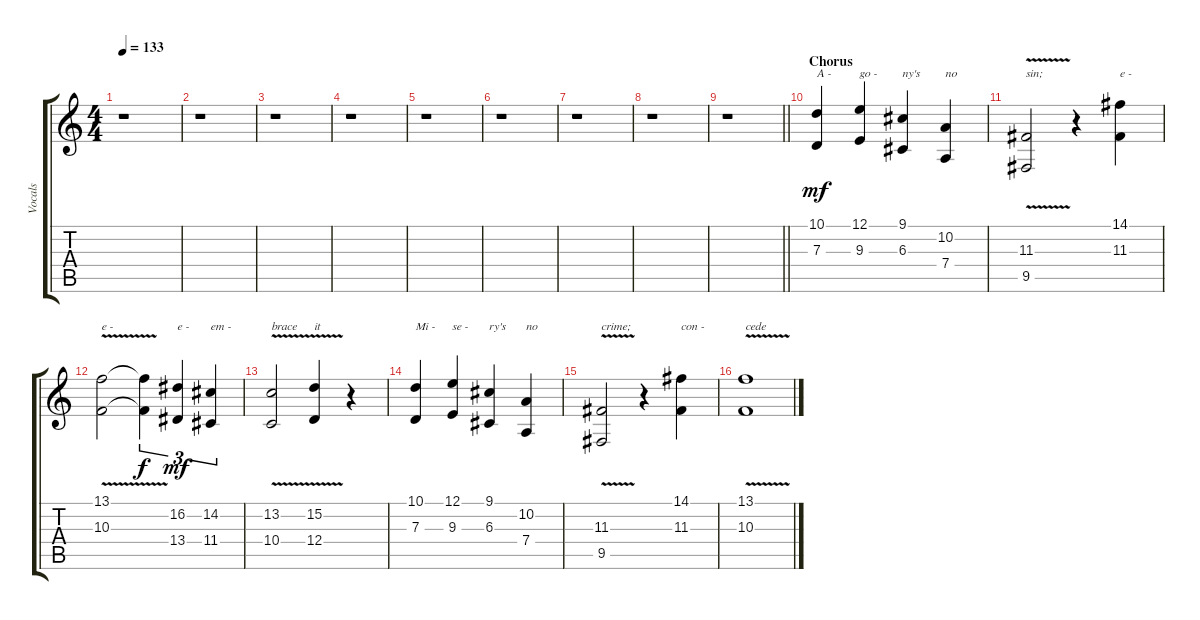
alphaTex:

\track ("Vocals" "Vocals") {instrument choiraahs}
\staff {score tabs}
\tuning (E4 B3 G3 D3 A2 E2) {hide}
\ts (4 4)
\tempo 133
\clef g2
\ks c
r.1{dy mf} |
r.1 |
r.1 |
r.1 |
r.1 |
r.1 |
r.1 |
r.1 |
\barLineRight lightlight
r.1 |
\section ("" "Chorus")
(10.1 7.3).4{txt "A -"} (12.1 9.3).4{txt "go -"} (9.1 6.3).4{txt "ny's"} (10.2 7.4).4{txt "no"} |
(11.3{v} 9.5{v}).2{txt "sin;"} r.4 (14.1 11.3).4{txt "e -"} |
(13.1{v} 10.3{v}).2{txt "e -"} (13.1{t} 10.3{t}).4{tu (3 2) dy f} (16.2 13.4).4{tu (3 2) txt "e -" dy mf} (14.2 11.4).4{tu (3 2) txt "em -"} |
(13.2{v} 10.4{v}).2{txt "brace"} (15.2{v} 12.4{v}).4{txt "it"} r.4 |
(10.1 7.3).4{txt "Mi -"} (12.1 9.3).4{txt "se -"} (9.1 6.3).4{txt "ry's"} (10.2 7.4).4{txt "no"} |
(11.3{v} 9.5{v}).2{txt "crime;"} r.4 (14.1 11.3).4{txt "con -"} |
(13.1{v} 10.3{v}).1{txt "cede"}
